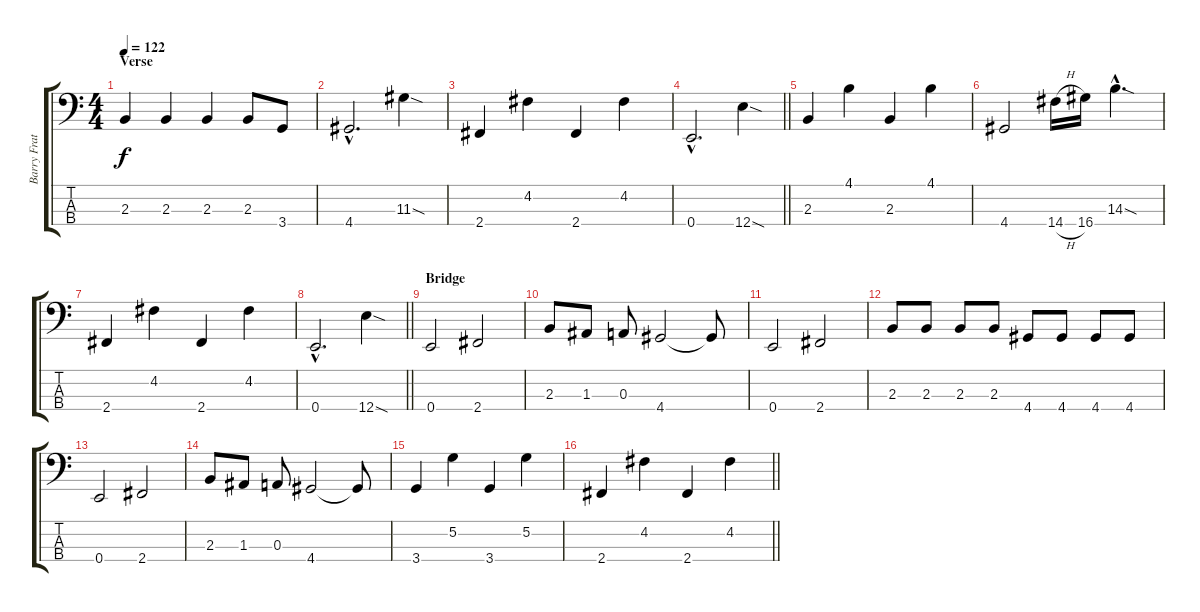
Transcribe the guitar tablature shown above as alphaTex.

\track ("Barry Fratelli" "Barry Frat") {instrument electricbassfinger}
\staff {score tabs}
\tuning (G2 D2 A1 E1) {hide}
\ts (4 4)
\section ("" "Verse")
\tempo 122
\clef f4
\ks c
2.3.4{dy f} 2.3.4 2.3.4 2.3.8 3.4.8 |
4.4{hac}.2{d} 11.3{sod}.4 |
2.4.4 4.2.4 2.4.4 4.2.4 |
\barLineRight lightlight
0.4{hac}.2{d} 12.4{sod}.4 |
2.3.4 4.1.4 2.3.4 4.1.4 |
4.4.2 14.4{h}.16 16.4.16 14.3{sod hac}.4{d} |
2.4.4 4.2.4 2.4.4 4.2.4 |
\barLineRight lightlight
0.4{hac}.2{d} 12.4{sod}.4 |
\section ("" "Bridge")
0.4.2 2.4.2 |
2.3.8 1.3.8 0.3.8 4.4.2 4.4{t}.8 |
0.4.2 2.4.2 |
2.3.8 2.3.8 2.3.8 2.3.8 4.4.8 4.4.8 4.4.8 4.4.8 |
0.4.2 2.4.2 |
2.3.8 1.3.8 0.3.8 4.4.2 4.4{t}.8 |
3.4.4 5.2.4 3.4.4 5.2.4 |
\barLineRight lightlight
2.4.4 4.2.4 2.4.4 4.2.4
